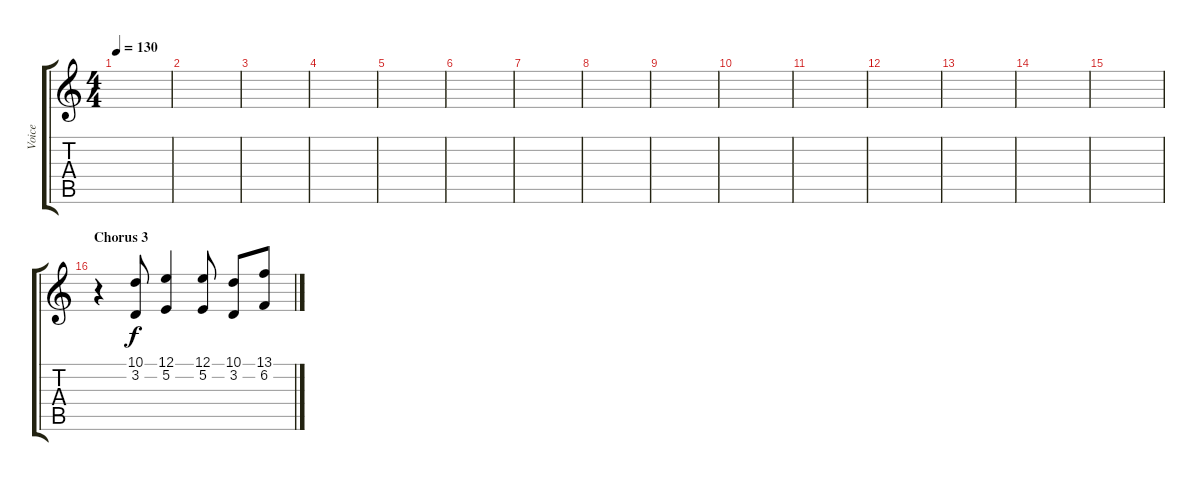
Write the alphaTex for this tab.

\track ("Voice" "Voice") {instrument voiceoohs}
\staff {score tabs}
\tuning (E4 B3 G3 D3 A2 E2) {hide}
\ts (4 4)
\tempo 130
\clef g2
\ks c
|
|
|
|
|
|
|
|
|
|
|
|
|
|
|
\section ("" "Chorus 3")
r.4 (10.1 3.2).8 (12.1 5.2).4 (12.1 5.2).8 (10.1 3.2).8 (13.1 6.2).8
